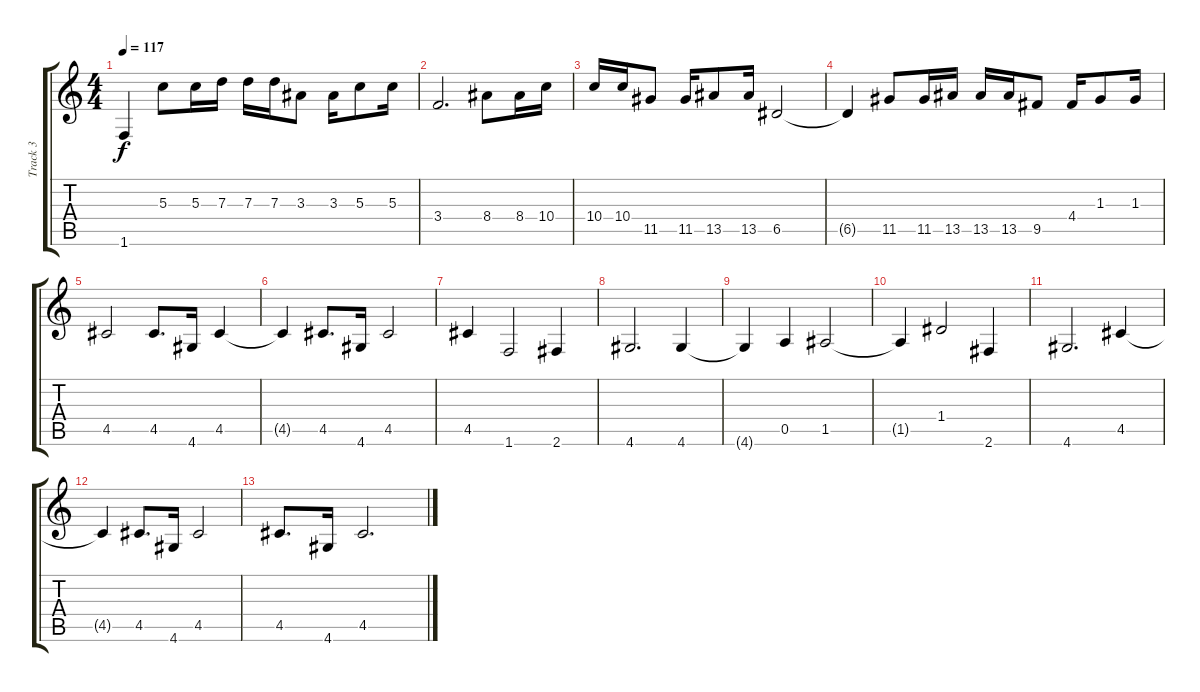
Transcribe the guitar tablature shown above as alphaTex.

\track ("Track 3" "Track 3") {instrument acousticbass}
\staff {score tabs}
\tuning (E4 B3 G3 D3 A2 E2) {hide}
\ts (4 4)
\tempo 117
\clef g2
\ks c
1.6{t}.4{dy f} 5.3.8 5.3.16 7.3.16 7.3.16 7.3.16 3.3.8 3.3.16 5.3.8 5.3.16 |
3.4.2{d} 8.4.8 8.4.16 10.4.16 |
10.4.16 10.4.16 11.5.8 11.5.16 13.5.8 13.5.16 6.5.2 |
6.5{t}.4 11.5.8 11.5.16 13.5.16 13.5.16 13.5.16 9.5.8 4.4.16 1.3.8 1.3.16 |
4.5.2 4.5.8{d} 4.6.16 4.5.4 |
4.5{t}.4 4.5.8{d} 4.6.16 4.5.2 |
4.5.4 1.6.2 2.6.4 |
4.6.2{d} 4.6.4 |
4.6{t}.4 0.5.4 1.5.2 |
1.5{t}.4 1.4.2 2.6.4 |
4.6.2{d} 4.5.4 |
4.5{t}.4 4.5.8{d} 4.6.16 4.5.2 |
4.5.8{d} 4.6.16 4.5.2{d}
